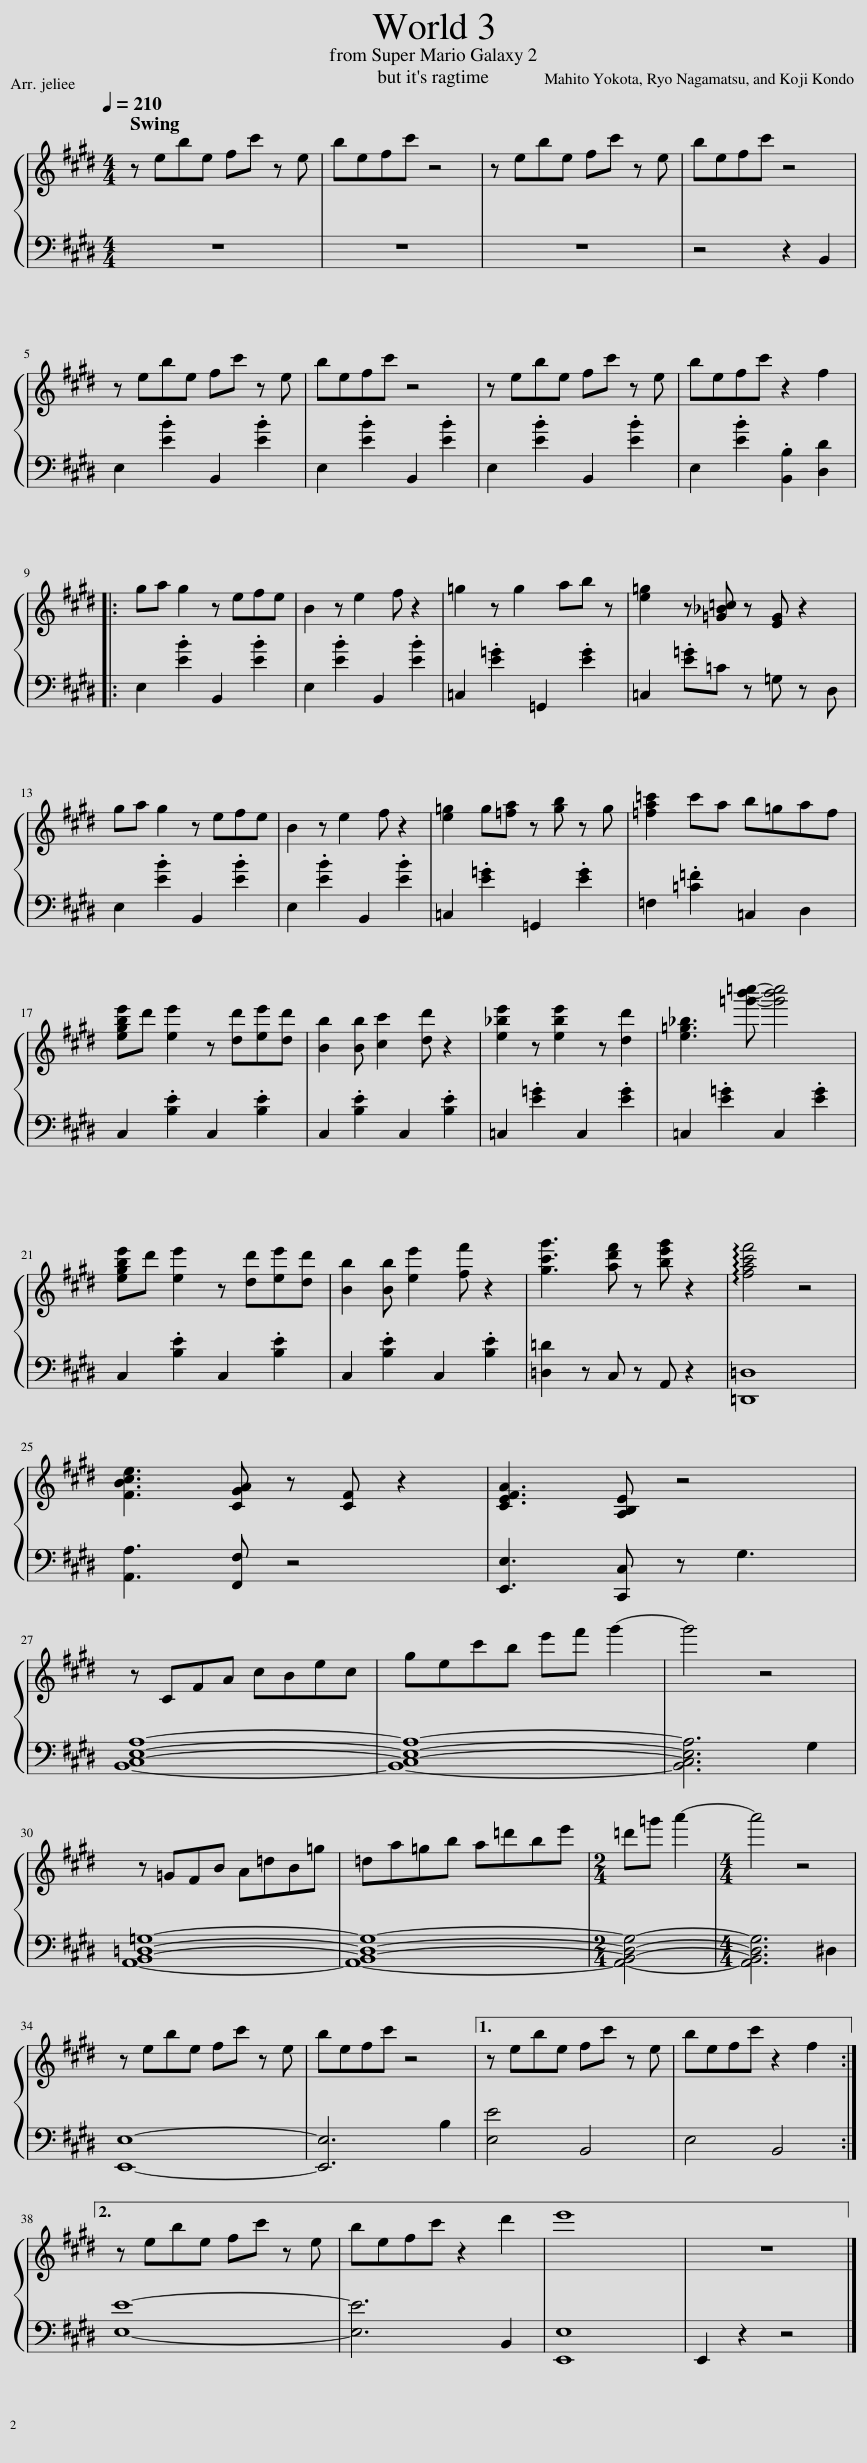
X:1
%%score { 1 | 2 }
L:1/8
Q:1/4=210
M:4/4
I:linebreak $
K:E
V:1 treble
V:2 bass
V:1
 z ebe fc' z e | befc' z4 | z ebe fc' z e | befc' z4 |$ z ebe fc' z e | %5
 befc' z4 | z ebe fc' z e | befc' z2 f2 |:$ ga g2 z efe | B2 z e2 f z2 | %10
 =g2 z g2 ab z | [e=g]2 z [=G_B=c] z [EG] z2 |$ ga g2 z efe | B2 z e2 f z2 | [e=g]2 g[=fa] z [gb] z g | %15
 [=fa=c']2 c'a b=gaf |$ [egbe']d' [ee']2 z [dd'][ee'][dd'] | [Bb]2 [Bb] [cc']2 [dd'] z2 | [e_be']2 z [ebe']2 z [dd']2 | [e=g_b]3 [=g'b'=c'']- [g'b'c'']4 |$ %20
 [egbe']d' [ee']2 z [dd'][ee'][dd'] | [Bb]2 [Bb] [ee']2 [ff'] z2 | [gc'g']3 [ad'f'] z [be'g'] z2 | !arpeggio![fac'f']4 z4 |$ [FBce]3 [CGA] z [CF] z2 | %25
 [CEFA]3 [A,B,E] z4 |$ z CFA cBec | gec'b e'f' g'2- | g'4 z4 |$ z =GFB A=dB=g | %30
 =da=gb a=d'be' |[M:2/4] =d'=g' a'2- |[M:4/4] a'4 z4 |$ z ebe fc' z e | befc' z4 |1 %35
 z ebe fc' z e | befc' z2 f2 :|2$ z ebe fc' z e | befc' z2 d'2 | e'8 | %40
 z8 |] %41
V:2
 z8 | z8 | z8 | z4 z2 B,,2 |$ E,2 .[EB]2 B,,2 .[EB]2 | %5
 E,2 .[EB]2 B,,2 .[EB]2 | E,2 .[EB]2 B,,2 .[EB]2 | E,2 .[EB]2 .[B,,B,]2 [D,D]2 |:$ E,2 .[EB]2 B,,2 .[EB]2 | E,2 .[EB]2 B,,2 .[EB]2 | %10
 =C,2 .[E=G]2 =G,,2 .[EG]2 | =C,2 .[E=G]=C z =G, z D, |$ E,2 .[EB]2 B,,2 .[EB]2 | E,2 .[EB]2 B,,2 .[EB]2 | =C,2 .[E=G]2 =G,,2 .[EG]2 | %15
 =F,2 .[=C=F]2 =C,2 D,2 |$ C,2 .[B,E]2 C,2 .[B,E]2 | C,2 .[B,E]2 C,2 .[B,E]2 | =C,2 .[E=G]2 C,2 .[EG]2 | =C,2 .[E=G]2 C,2 .[EG]2 |$ %20
 C,2 .[B,E]2 C,2 .[B,E]2 | C,2 .[B,E]2 C,2 .[B,E]2 | [=D,=D]2 z C, z A,, z2 | [=D,,=D,]8 |$ [A,,A,]3 [F,,F,] z4 | %25
 [E,,E,]3 [C,,C,] z G,3 |$ [B,,C,E,A,]8- | [B,,C,E,A,]8- | [B,,C,E,A,]6 G,2 |$ [A,,B,,=D,=G,]8- | %30
 [A,,B,,D,G,]8- |[M:2/4] [A,,B,,D,G,]4- |[M:4/4] [A,,B,,D,G,]6 ^D,2 |$ [E,,E,]8- | [E,,E,]6 B,2 |1 %35
 [E,E]4 B,,4 | E,4 B,,4 :|2$ [E,E]8- | [E,E]6 B,,2 | [E,,E,]8 | %40
 E,,2 z2 z4 |] %41
